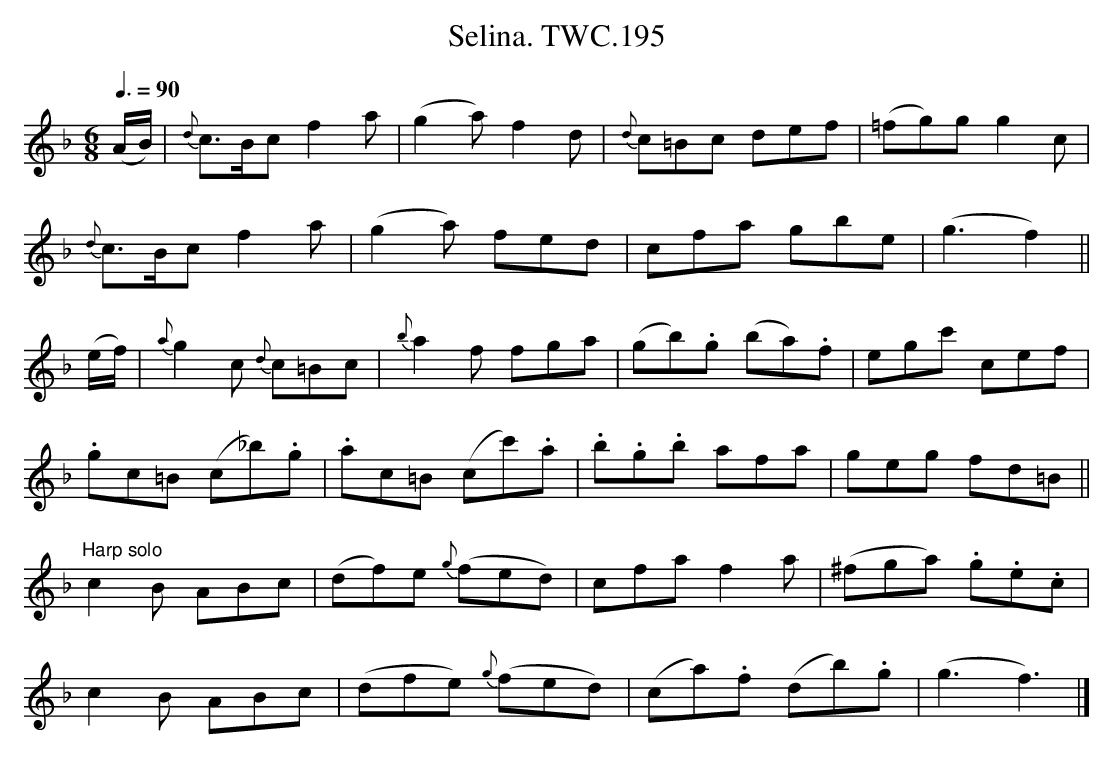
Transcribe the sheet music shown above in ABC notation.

X:1
T:Selina. TWC.195
M:6/8
L:1/8
Q:3/8=90
K:F
(A/B/) | {d}c>Bc f2a | (g2a) f2d | {d}c=Bc def | (=fg)g g2c |
{d}c>Bc f2a | (g2a) fed | cfa gbe | (g3 f2) ||
(e/f/) |{a}g2c {d}c=Bc | {b}a2f fga | (gb).g (ba).f | egc' cef |
.gc=B (c_b).g | .ac=B (cc').a | .b.g.b afa | geg fd=B ||
"Harp solo" c2B ABc | (df)e {g}(fed) | cfa f2a | (^fga) .g.e.c |
c2B ABc | (dfe) {g}(fed) | (ca).f (db).g | (g3 f3) |]
